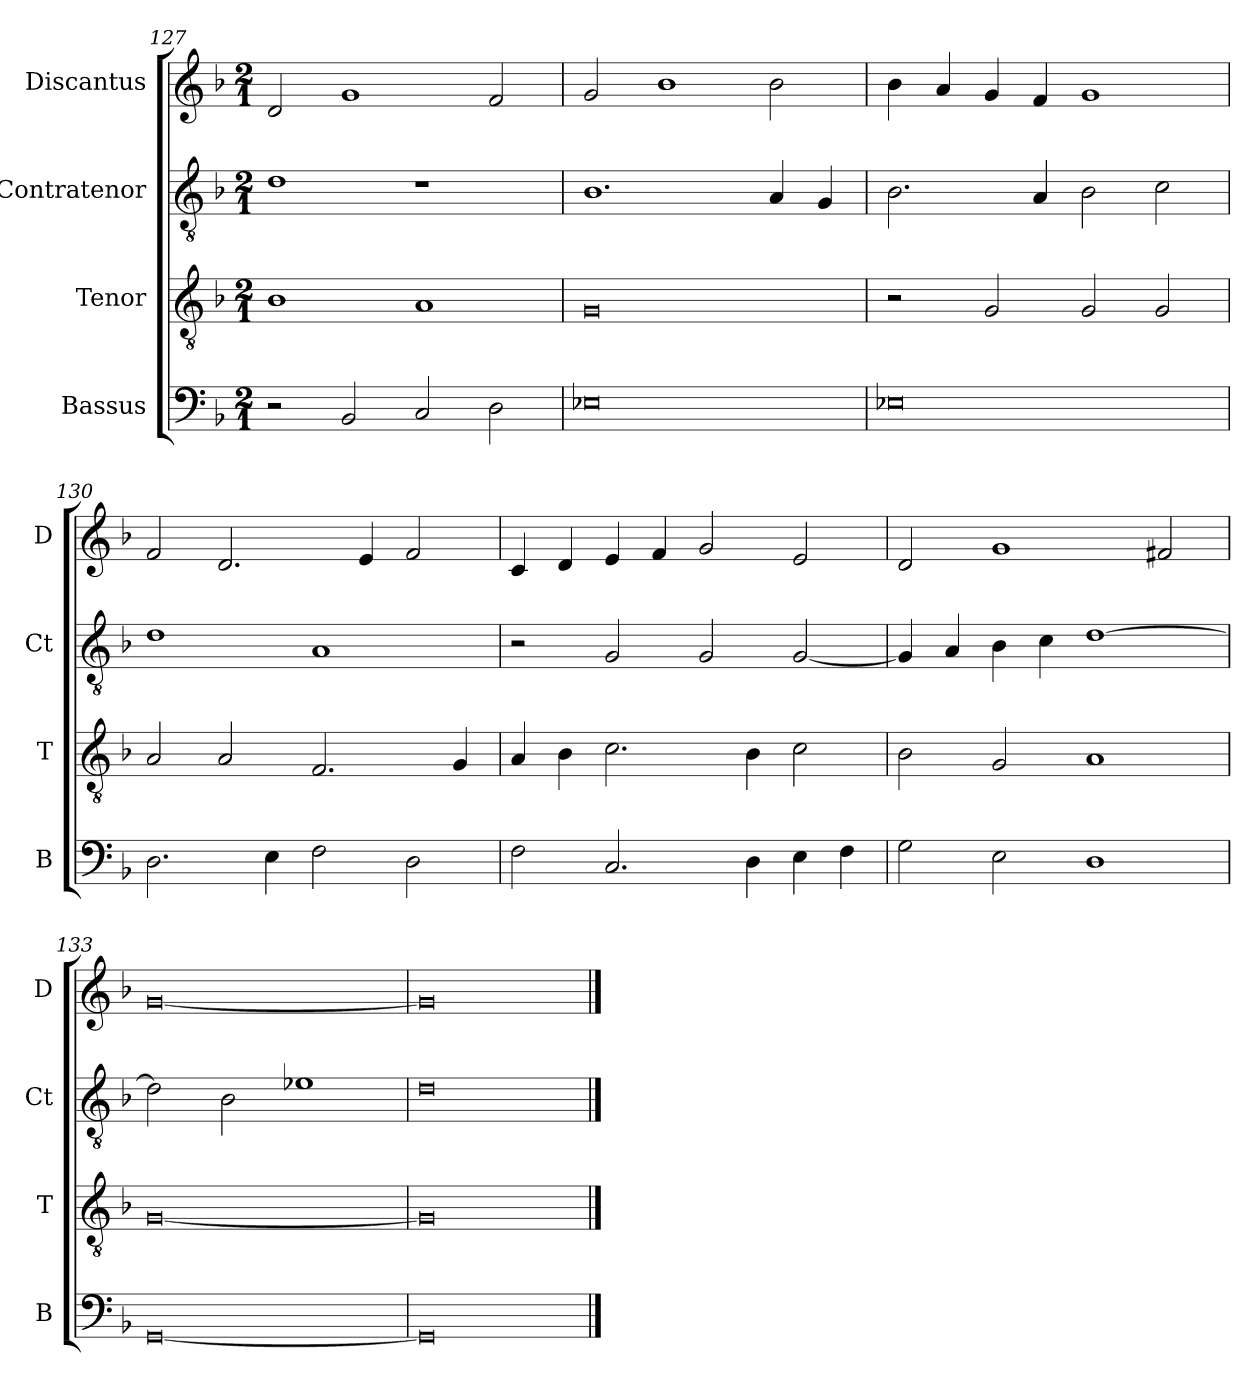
**kern	**kern	**kern	**kern
*part4	*part3	*part2	*part1
*staff4	*staff3	*staff2	*staff1
*I"Bassus	*I"Tenor	*I"Contratenor	*I"Discantus
*I'B	*I'T	*I'Ct	*I'D
*clefF4	*clefGv2	*clefGv2	*clefG2
*k[b-]	*k[b-]	*k[b-]	*k[b-]
*M2/1	*M2/1	*M2/1	*M2/1
=127	=127	=127	=127
2r	1B-	1d	2d/
2BB-/	.	.	1g
2C/	1A	1r	.
2D\	.	.	2f/
=128	=128	=128	=128
0E-X	0G	1.B-	2g/
.	.	.	1b-
.	.	4A/	2b-\
.	.	4G/	.
=129	=129	=129	=129
0E-X	2r	2.B-\	4b-\
.	.	.	4a/
.	2G/	.	4g/
.	.	4A/	4f/
.	2G/	2B-\	1g
.	2G/	2c\	.
=130	=130	=130	=130
2.D\	2A/	1d	2f/
.	2A/	.	2.d/
4E\	.	.	.
2F\	2.F/	1A	.
.	.	.	4e/
2D\	.	.	2f/
.	4G/	.	.
=131	=131	=131	=131
2F\	4A/	2r	4c/
.	4B-\	.	4d/
2.C/	2.c\	2G/	4e/
.	.	.	4f/
.	.	2G/	2g/
4D\	4B-\	.	.
4E\	2c\	[2G/	2e/
4F\	.	.	.
=132	=132	=132	=132
2G\	2B-\	4G/]	2d/
.	.	4A/	.
2E\	2G/	4B-\	1g
.	.	4c\	.
1D	1A	[1d	.
.	.	.	2f#X/
=133	=133	=133	=133
[0GG	[0G	2d\]	[0g
.	.	2B-\	.
.	.	1e-X	.
=134	=134	=134	=134
0GG]	0G]	0d	0g]
==	==	==	==
*-	*-	*-	*-
